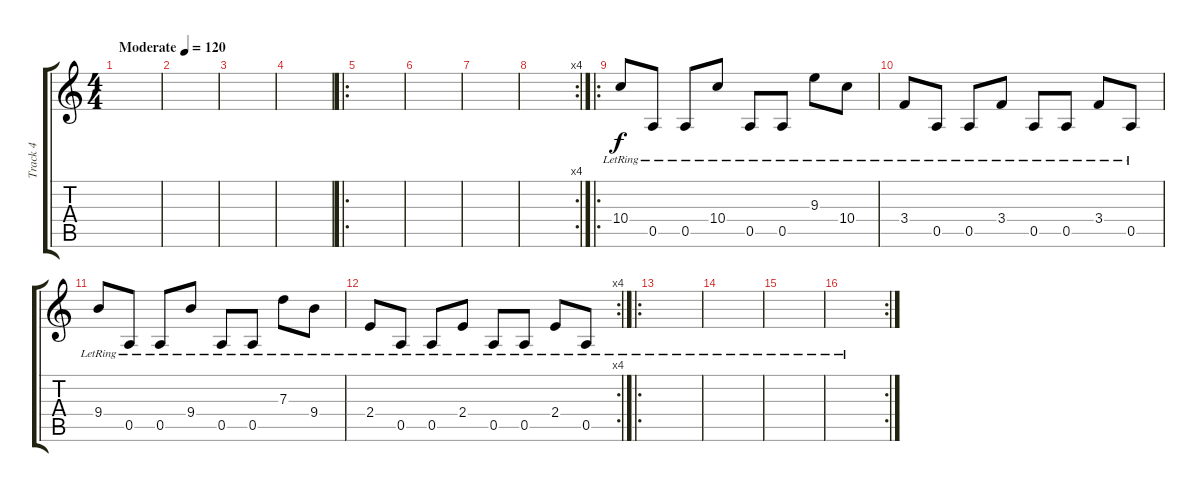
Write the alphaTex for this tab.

\track ("Track 4" "Track 4") {instrument overdrivenguitar}
\staff {score tabs}
\tuning (E4 B3 G3 D3 A2 E2) {hide}
\ts (4 4)
\tempo (120 "Moderate")
\clef g2
\ks c
|
|
|
|
\ro
|
|
|
\rc 4
|
\ro
10.4{lr}.8 0.5{lr}.8 0.5{lr}.8 10.4{lr}.8 0.5{lr}.8 0.5{lr}.8 9.3{lr}.8 10.4{lr}.8 |
3.4{lr}.8 0.5{lr}.8 0.5{lr}.8 3.4{lr}.8 0.5{lr}.8 0.5{lr}.8 3.4{lr}.8 0.5{lr}.8 |
9.4{lr}.8 0.5{lr}.8 0.5{lr}.8 9.4{lr}.8 0.5{lr}.8 0.5{lr}.8 7.3{lr}.8 9.4{lr}.8 |
\rc 4
2.4{lr}.8 0.5{lr}.8 0.5{lr}.8 2.4{lr}.8 0.5{lr}.8 0.5{lr}.8 2.4{lr}.8 0.5{lr}.8 |
\ro
|
|
|
\rc 2
